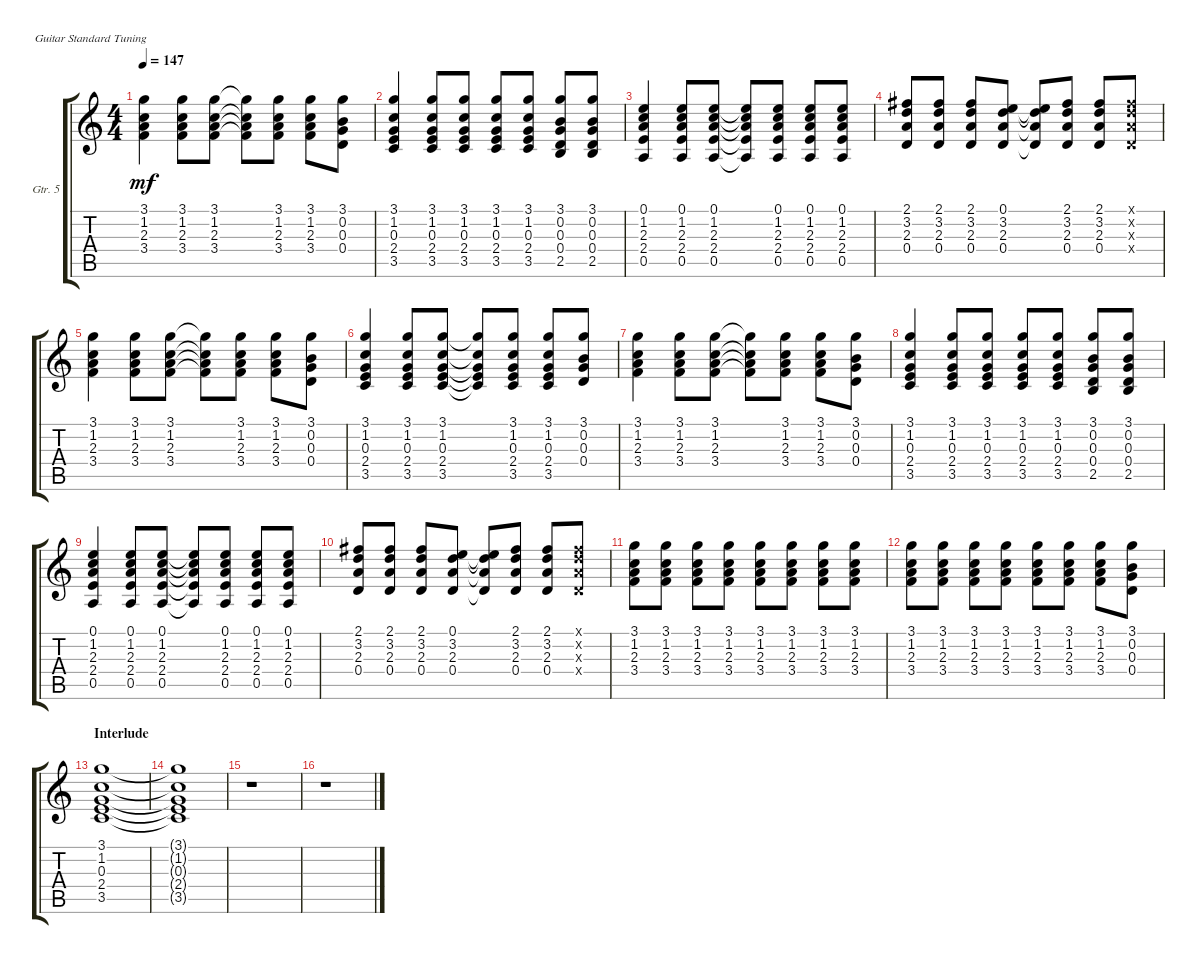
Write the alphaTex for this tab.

\defaultSystemsLayout 4
\bracketExtendMode groupsimilarinstruments
\firstSystemTrackNameOrientation horizontal
\otherSystemsTrackNameOrientation horizontal
\track ("Guitar 5" "Gtr. 5") {instrument acousticguitarsteel}
\staff {score tabs}
\tuning (E4 B3 G3 D3 A2 E2)
\ts (4 4)
\tempo 147
\clef g2
\ks c
(3.1 1.2 2.3 3.4).4{dy mf} (3.1 1.2 2.3 3.4).8 (3.1 1.2 2.3 3.4).8 (3.1{t} 1.2{t} 2.3{t} 3.4{t}).8 (3.1 1.2 2.3 3.4).8 (3.1 1.2 2.3 3.4).8 (3.1 0.2 0.3 0.4).8 |
(3.5 2.4 0.3 1.2 3.1).4 (3.5 2.4 0.3 1.2 3.1).8 (3.5 2.4 0.3 1.2 3.1).8 (3.5 2.4 0.3 1.2 3.1).8 (3.5 2.4 0.3 1.2 3.1).8 (3.1 0.2 0.3 0.4 2.5).8 (3.1 0.2 0.3 0.4 2.5).8 |
(0.5 2.4 2.3 1.2 0.1).4 (0.5 2.4 2.3 1.2 0.1).8 (0.5 2.4 2.3 1.2 0.1).8 (0.5{t} 2.4{t} 2.3{t} 1.2{t} 0.1{t}).8 (0.5 2.4 2.3 1.2 0.1).8 (0.5 2.4 2.3 1.2 0.1).8 (0.5 2.4 2.3 1.2 0.1).8 |
(2.1 3.2 2.3 0.4).8 (2.1 3.2 2.3 0.4).8 (2.1 3.2 2.3 0.4).8 (0.1 3.2 2.3 0.4).8 (0.1{t} 3.2{t} 2.3{t} 0.4{t}).8 (2.1 3.2 2.3 0.4).8 (2.1 3.2 2.3 0.4).8 (2.1{x} 3.2{x} 2.3{x} 0.4{x}).8 |
(3.1 1.2 2.3 3.4).4 (3.1 1.2 2.3 3.4).8 (3.1 1.2 2.3 3.4).8 (3.1{t} 1.2{t} 2.3{t} 3.4{t}).8 (3.1 1.2 2.3 3.4).8 (3.1 1.2 2.3 3.4).8 (3.1 0.2 0.3 0.4).8 |
(3.5 2.4 0.3 1.2 3.1).4 (3.5 2.4 0.3 1.2 3.1).8 (3.5 2.4 0.3 1.2 3.1).8 (3.5{t} 2.4{t} 0.3{t} 1.2{t} 3.1{t}).8 (3.5 2.4 0.3 1.2 3.1).8 (3.5 2.4 0.3 1.2 3.1).8 (3.1 0.2 0.3 0.4).8 |
(3.1 1.2 2.3 3.4).4 (3.1 1.2 2.3 3.4).8 (3.1 1.2 2.3 3.4).8 (3.1{t} 1.2{t} 2.3{t} 3.4{t}).8 (3.1 1.2 2.3 3.4).8 (3.1 1.2 2.3 3.4).8 (3.1 0.2 0.3 0.4).8 |
(3.5 2.4 0.3 1.2 3.1).4 (3.5 2.4 0.3 1.2 3.1).8 (3.5 2.4 0.3 1.2 3.1).8 (3.5 2.4 0.3 1.2 3.1).8 (3.5 2.4 0.3 1.2 3.1).8 (3.1 0.2 0.3 0.4 2.5).8 (3.1 0.2 0.3 0.4 2.5).8 |
(0.5 2.4 2.3 1.2 0.1).4 (0.5 2.4 2.3 1.2 0.1).8 (0.5 2.4 2.3 1.2 0.1).8 (0.5{t} 2.4{t} 2.3{t} 1.2{t} 0.1{t}).8 (0.5 2.4 2.3 1.2 0.1).8 (0.5 2.4 2.3 1.2 0.1).8 (0.5 2.4 2.3 1.2 0.1).8 |
(2.1 3.2 2.3 0.4).8 (2.1 3.2 2.3 0.4).8 (2.1 3.2 2.3 0.4).8 (0.1 3.2 2.3 0.4).8 (0.1{t} 3.2{t} 2.3{t} 0.4{t}).8 (2.1 3.2 2.3 0.4).8 (2.1 3.2 2.3 0.4).8 (2.1{x} 3.2{x} 2.3{x} 0.4{x}).8 |
(3.1 1.2 2.3 3.4).8 (3.1 1.2 2.3 3.4).8 (3.1 1.2 2.3 3.4).8 (3.1 1.2 2.3 3.4).8 (3.1 1.2 2.3 3.4).8 (3.1 1.2 2.3 3.4).8 (3.1 1.2 2.3 3.4).8 (3.1 1.2 2.3 3.4).8 |
(3.1 1.2 2.3 3.4).8 (3.1 1.2 2.3 3.4).8 (3.1 1.2 2.3 3.4).8 (3.1 1.2 2.3 3.4).8 (3.1 1.2 2.3 3.4).8 (3.1 1.2 2.3 3.4).8 (3.1 1.2 2.3 3.4).8 (3.1 0.2 0.3 0.4).8 |
\section ("" "Interlude")
(3.1 1.2 0.3 2.4 3.5).1 |
(3.1{t} 1.2{t} 0.3{t} 2.4{t} 3.5{t}).1 |
r.1 |
r.1
